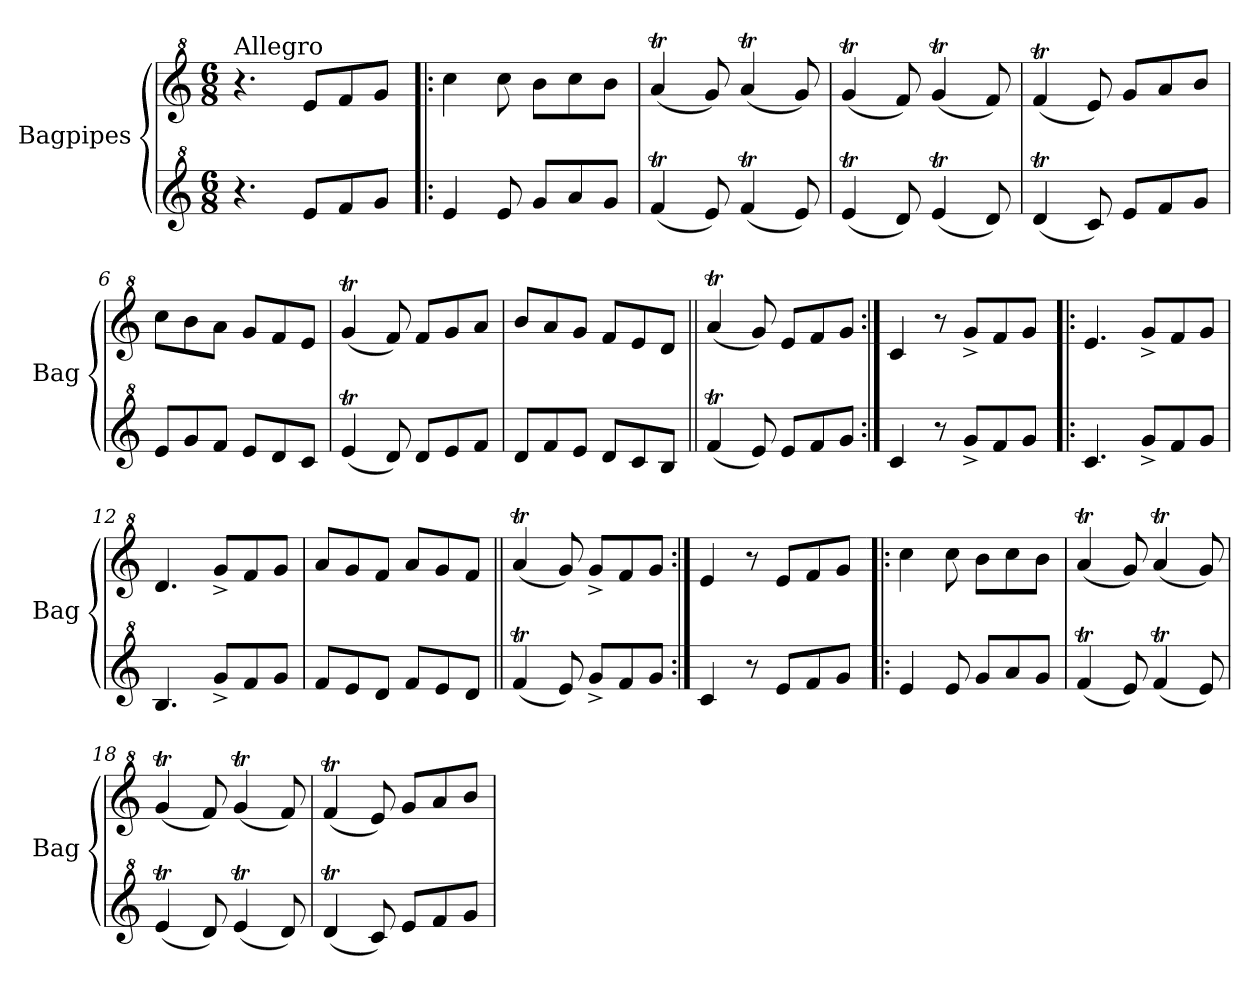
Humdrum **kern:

**kern	**kern
*part2	*part1
*staff2	*staff1
*I"Bagpipes	*I"Bagpipes
*I'Bag	*I'Bag
*clefG^2	*clefG^2
*k[]	*k[]
*C:	*C:
*M6/8	*M6/8
=1	=1
!	!LO:TX:a:t=Allegro
4.r	4.r
8ee/L	8ee/L
8ff/	8ff/
8gg/J	8gg/J
=2!|:	=2!|:
4ee/	4ccc\
8ee/	8ccc\
8gg/L	8bb\L
8aa/	8ccc\
8gg/J	8bb\J
=3	=3
(4ffT/	(4aaT/
8ee/)	8gg/)
(4ffT/	(4aaT/
8ee/)	8gg/)
=4	=4
(4eet/	(4ggT/
8dd/)	8ff/)
(4eet/	(4ggT/
8dd/)	8ff/)
=5	=5
(4ddT/	(4ffT/
8cc/)	8ee/)
8ee/L	8gg/L
8ff/	8aa/
8gg/J	8bb/J
=6	=6
8ee/L	8ccc\L
8gg/	8bb\
8ff/J	8aa\J
8ee/L	8gg/L
8dd/	8ff/
8cc/J	8ee/J
=7	=7
(4eet/	(4ggT/
8dd/)	8ff/)
8dd/L	8ff/L
8ee/	8gg/
8ff/J	8aa/J
!!LO:LB:g=z
=8	=8
8dd/L	8bb/L
8ff/	8aa/
8ee/J	8gg/J
8dd/L	8ff/L
8cc/	8ee/
8b/J	8dd/J
=9||	=9||
(4ffT/	(4aaT/
8ee/)	8gg/)
8ee/L	8ee/L
8ff/	8ff/
8gg/J	8gg/J
=10:|!	=10:|!
4cc/	4cc/
8r	8r
8gg^/L	8gg^/L
8ff/	8ff/
8gg/J	8gg/J
=11!|:	=11!|:
4.cc/	4.ee/
8gg^/L	8gg^/L
8ff/	8ff/
8gg/J	8gg/J
=12	=12
4.b/	4.dd/
8gg^/L	8gg^/L
8ff/	8ff/
8gg/J	8gg/J
=13	=13
8ff/L	8aa/L
8ee/	8gg/
8dd/J	8ff/J
8ff/L	8aa/L
8ee/	8gg/
8dd/J	8ff/J
=14||	=14||
(4ffT/	(4aaT/
8ee/)	8gg/)
8gg^/L	8gg^/L
8ff/	8ff/
8gg/J	8gg/J
!!LO:LB:g=z
=15:|!	=15:|!
4cc/	4ee/
8r	8r
8ee/L	8ee/L
8ff/	8ff/
8gg/J	8gg/J
=16!|:	=16!|:
4ee/	4ccc\
8ee/	8ccc\
8gg/L	8bb\L
8aa/	8ccc\
8gg/J	8bb\J
=17	=17
(4ffT/	(4aaT/
8ee/)	8gg/)
(4ffT/	(4aaT/
8ee/)	8gg/)
=18	=18
(4eet/	(4ggT/
8dd/)	8ff/)
(4eet/	(4ggT/
8dd/)	8ff/)
=19	=19
(4ddT/	(4ffT/
8cc/)	8ee/)
8ee/L	8gg/L
8ff/	8aa/
8gg/J	8bb/J
=	=
*-	*-
